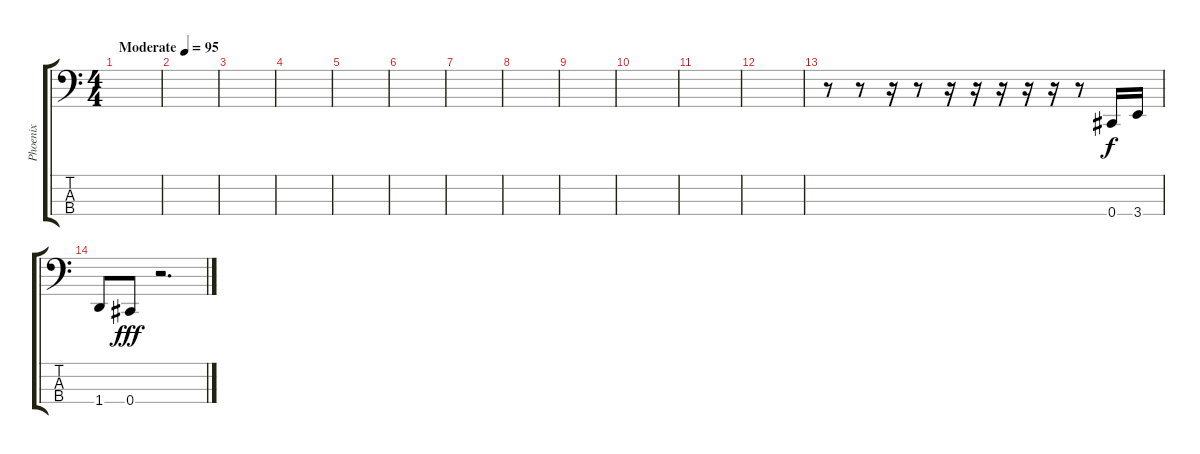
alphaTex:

\track ("Phoenix" "Phoenix") {instrument electricbasspick}
\staff {score tabs}
\tuning (Gb2 Db2 Ab1 Db1) {hide}
\ts (4 4)
\tempo (95 "Moderate")
\clef f4
\ks c
|
|
|
|
|
|
|
|
|
|
|
|
r.8 r.8 r.16 r.8 r.16 r.16 r.16 r.16 r.16 r.8 0.4.16 3.4.16 |
1.4.8 0.4.8{dy fff} r.2{d}
